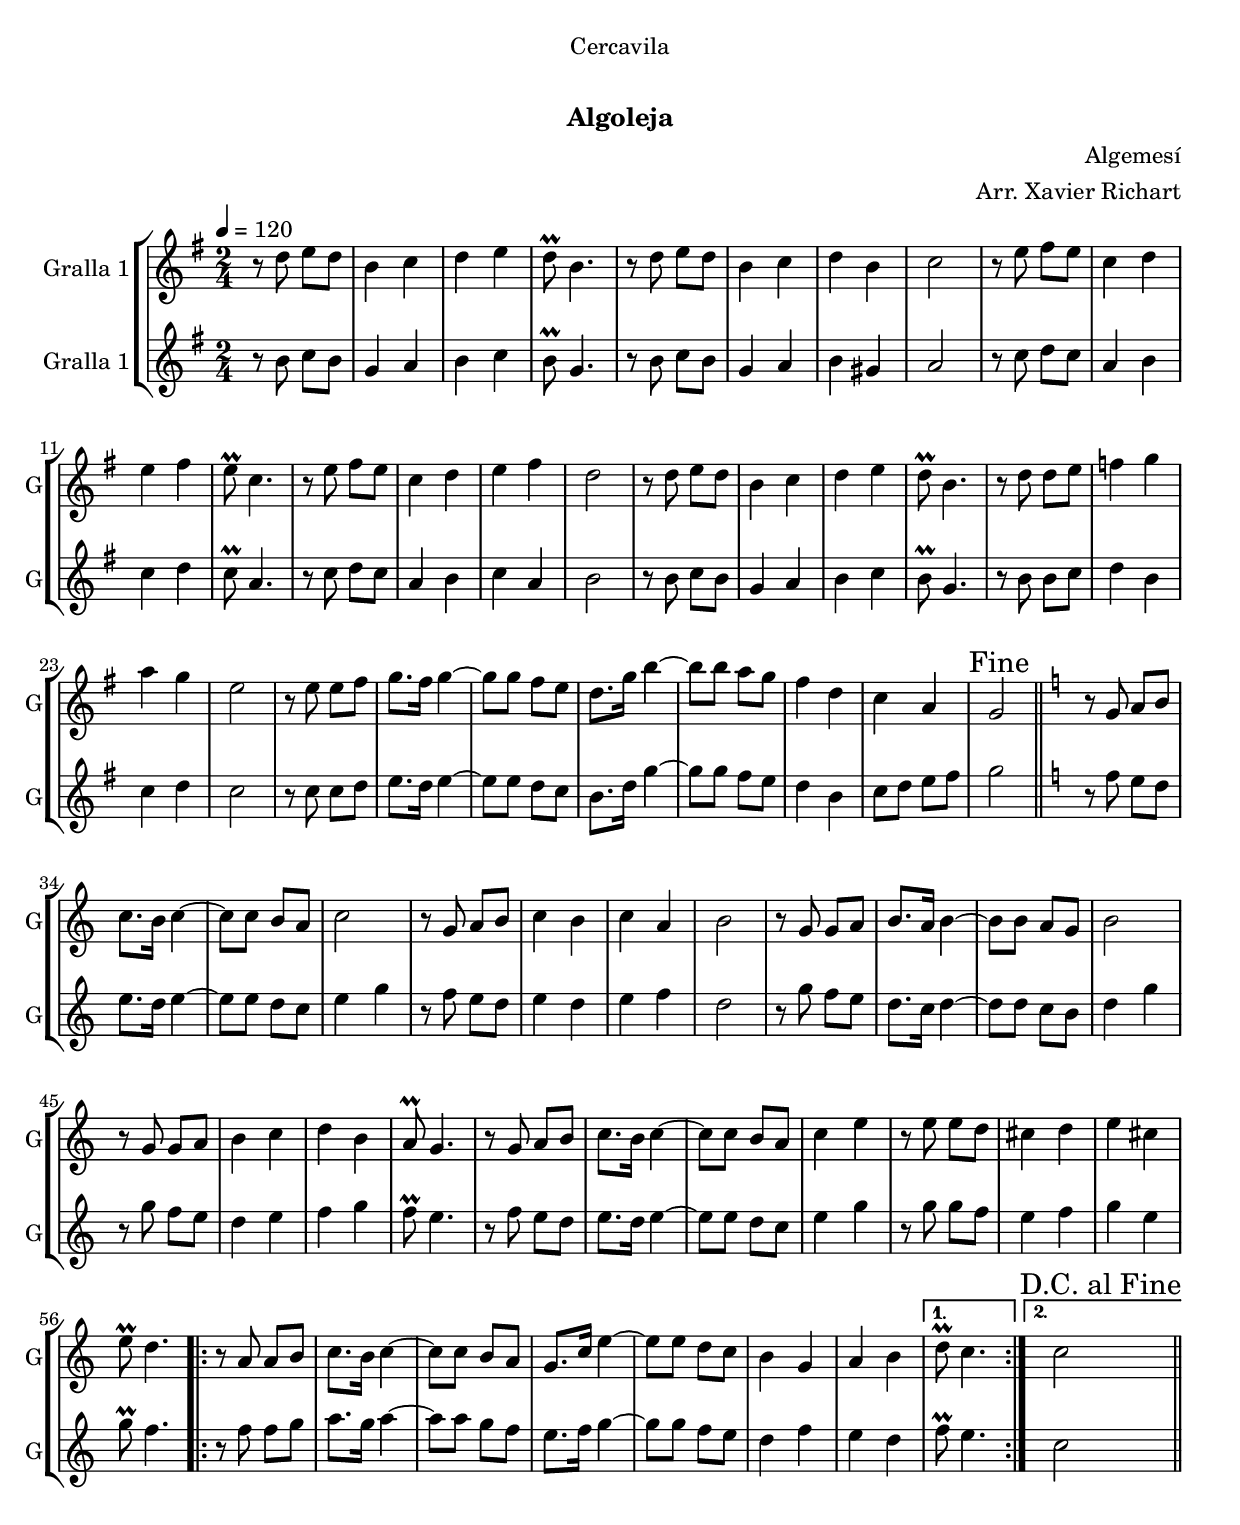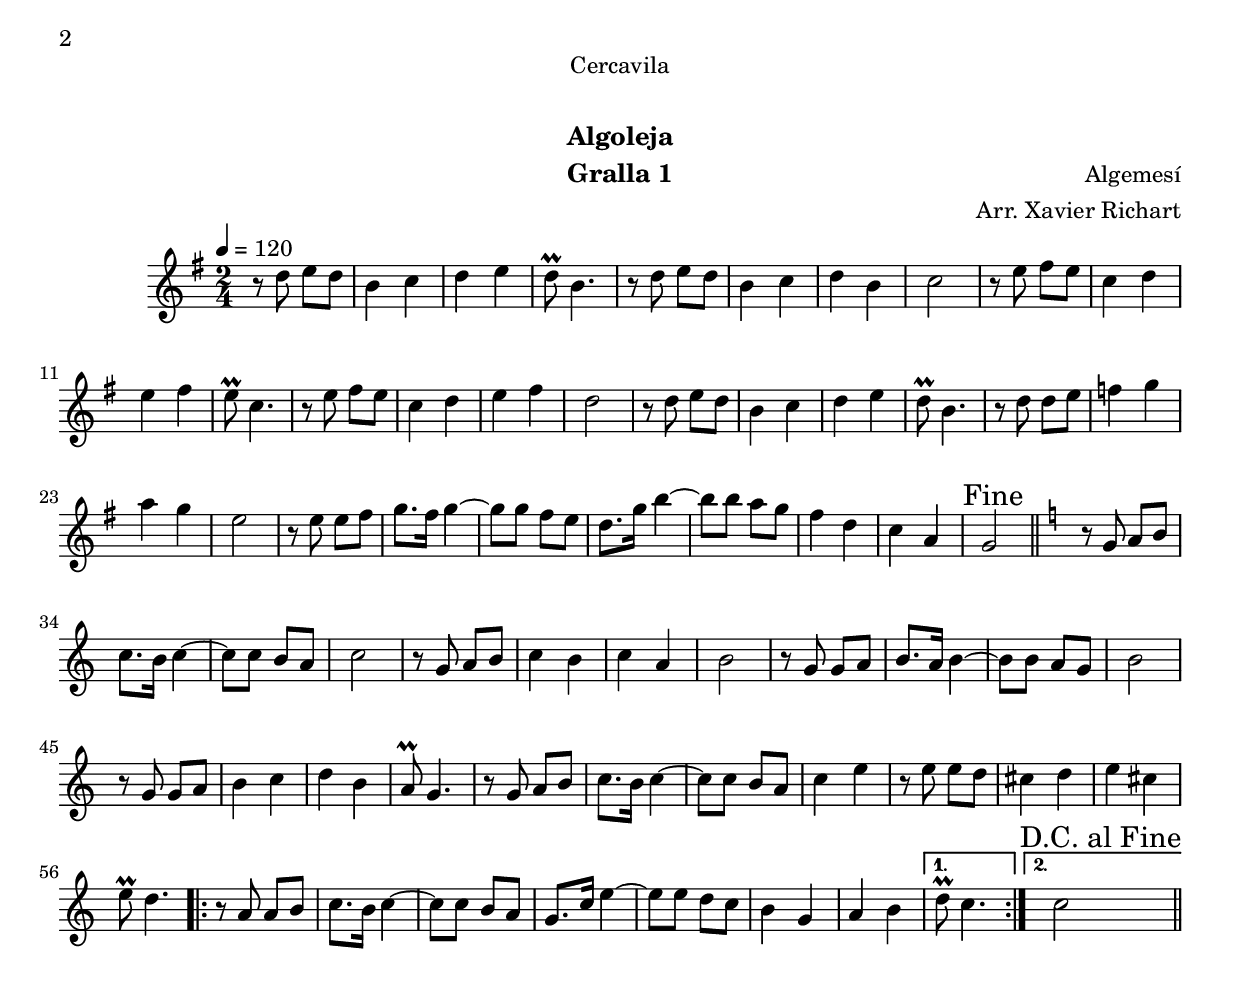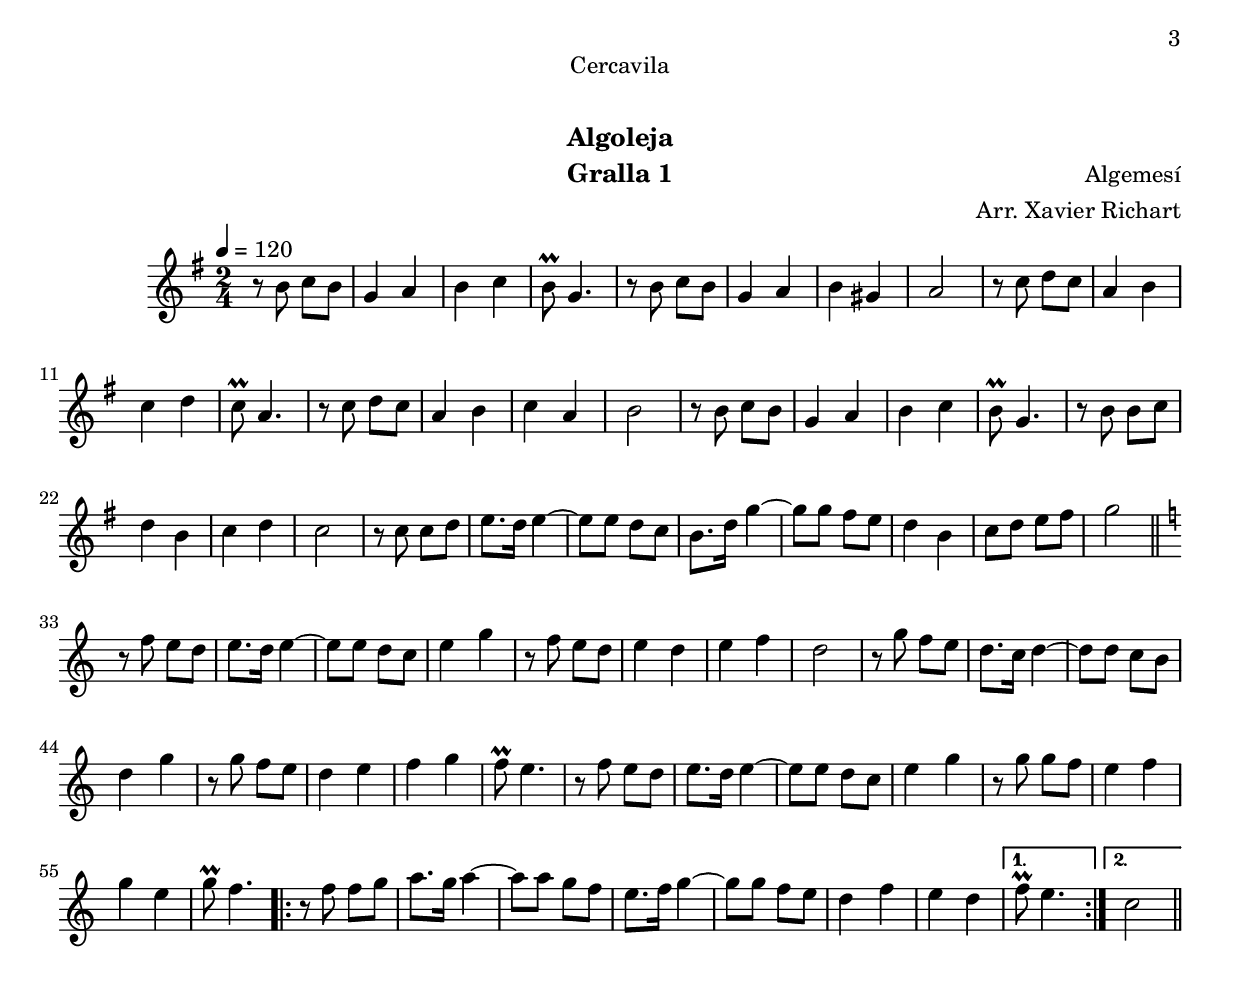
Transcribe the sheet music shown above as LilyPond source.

\version "2.16.0"

\header {
  dedication="Cercavila"
  title="  "
  subtitle="Algoleja"
  subsubtitle=""
  poet=""
  meter=""
  piece=""
  composer="Algemesí"
  arranger="Arr. Xavier Richart"
  opus=""
  instrument=""
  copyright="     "
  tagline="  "
}

liniaroAa =
\relative d''
{
  \tempo 4=120
  \clef treble
  \key g \major
  \time 2/4
  r8 d e d  |
  b4 c  |
  d4 e  |
  d8\prall b4.  |
  %05
  r8 d e d  |
  b4 c  |
  d4 b  |
  c2  |
  r8 e fis e  |
  %10
  c4 d  |
  e4 fis  |
  e8\prall c4.  |
  r8 e fis e  |
  c4 d  |
  %15
  e4 fis  |
  d2  |
  r8 d e d  |
  b4 c  |
  d4 e  |
  %20
  d8\prall b4.  |
  r8 d d e  |
  f4 g  |
  a4 g  |
  e2  |
  %25
  r8 e e fis  |
  g8. fis16 g4 ~  |
  g8 g fis e  |
  d8. g16 b4 ~  |
  b8 b a g  |
  %30
  fis4 d  |
  c4 a  |
  \mark "Fine" g2  \bar "||"
  \key c \major   r8 g a b  |
  c8. b16 c4 ~  |
  %35
  c8 c b a  |
  c2  |
  r8 g a b  |
  c4 b  |
  c4 a  |
  %40
  b2  |
  r8 g g a  |
  b8. a16 b4 ~  |
  b8 b a g  |
  b2  |
  %45
  r8 g g a  |
  b4 c  |
  d4 b  |
  a8\prall g4.  |
  r8 g a b  |
  %50
  c8. b16 c4 ~  |
  c8 c b a  |
  c4 e  |
  r8 e e d  |
  cis4 d  |
  %55
  e4 cis  |
  e8\prall d4.  |
  \repeat volta 2 { r8 a a b  |
  c8. b16 c4 ~  |
  c8 c b a  |
  %60
  g8. c16 e4 ~  |
  e8 e d c  |
  b4 g  |
  a4 b }
  \alternative { { d8\prall c4. }
  %65
  { \mark "D.C. al Fine" c2 } } \bar "||"
}

liniaroAb =
\relative b'
{
  \tempo 4=120
  \clef treble
  \key g \major
  \time 2/4
  r8 b c b  |
  g4 a  |
  b4 c  |
  b8\prall g4.  |
  %05
  r8 b c b  |
  g4 a  |
  b4 gis  |
  a2  |
  r8 c d c  |
  %10
  a4 b  |
  c4 d  |
  c8\prall a4.  |
  r8 c d c  |
  a4 b  |
  %15
  c4 a  |
  b2  |
  r8 b c b  |
  g4 a  |
  b4 c  |
  %20
  b8\prall g4.  |
  r8 b b c  |
  d4 b  |
  c4 d  |
  c2  |
  %25
  r8 c c d  |
  e8. d16 e4 ~  |
  e8 e d c  |
  b8. d16 g4 ~  |
  g8 g fis e  |
  %30
  d4 b  |
  c8 d e fis  |
  g2  \bar "||"
  \key c \major   r8 f e d  |
  e8. d16 e4 ~  |
  %35
  e8 e d c  |
  e4 g  |
  r8 f e d  |
  e4 d  |
  e4 f  |
  %40
  d2  |
  r8 g f e  |
  d8. c16 d4 ~  |
  d8 d c b  |
  d4 g  |
  %45
  r8 g f e  |
  d4 e  |
  f4 g  |
  f8\prall e4.  |
  r8 f e d  |
  %50
  e8. d16 e4 ~  |
  e8 e d c  |
  e4 g  |
  r8 g g f  |
  e4 f  |
  %55
  g4 e  |
  g8\prall f4.  |
  \repeat volta 2 { r8 f f g  |
  a8. g16 a4 ~  |
  a8 a g f  |
  %60
  e8. f16 g4 ~  |
  g8 g f e  |
  d4 f  |
  e4 d }
  \alternative { { f8\prall e4. }
  %65
  { c2 } } \bar "||"
}

\bookpart {
  \score {
    \new StaffGroup {
      \override Score.RehearsalMark #'self-alignment-X = #LEFT
      <<
        \new Staff \with {instrumentName = #"Gralla 1" shortInstrumentName = #"G"} \liniaroAa
        \new Staff \with {instrumentName = #"Gralla 1" shortInstrumentName = #"G"} \liniaroAb
      >>
    }
    \layout {}
  }\score { \unfoldRepeats
    \new StaffGroup {
      \override Score.RehearsalMark #'self-alignment-X = #LEFT
      <<
        \new Staff \with {instrumentName = #"Gralla 1" shortInstrumentName = #"G"} \liniaroAa
        \new Staff \with {instrumentName = #"Gralla 1" shortInstrumentName = #"G"} \liniaroAb
      >>
    }
    \midi {}
  }
}

\bookpart {
  \header {instrument="Gralla 1"}
  \score {
    \new StaffGroup {
      \override Score.RehearsalMark #'self-alignment-X = #LEFT
      <<
        \new Staff \liniaroAa
      >>
    }
    \layout {}
  }\score { \unfoldRepeats
    \new StaffGroup {
      \override Score.RehearsalMark #'self-alignment-X = #LEFT
      <<
        \new Staff \liniaroAa
      >>
    }
    \midi {}
  }
}

\bookpart {
  \header {instrument="Gralla 1"}
  \score {
    \new StaffGroup {
      \override Score.RehearsalMark #'self-alignment-X = #LEFT
      <<
        \new Staff \liniaroAb
      >>
    }
    \layout {}
  }\score { \unfoldRepeats
    \new StaffGroup {
      \override Score.RehearsalMark #'self-alignment-X = #LEFT
      <<
        \new Staff \liniaroAb
      >>
    }
    \midi {}
  }
}

